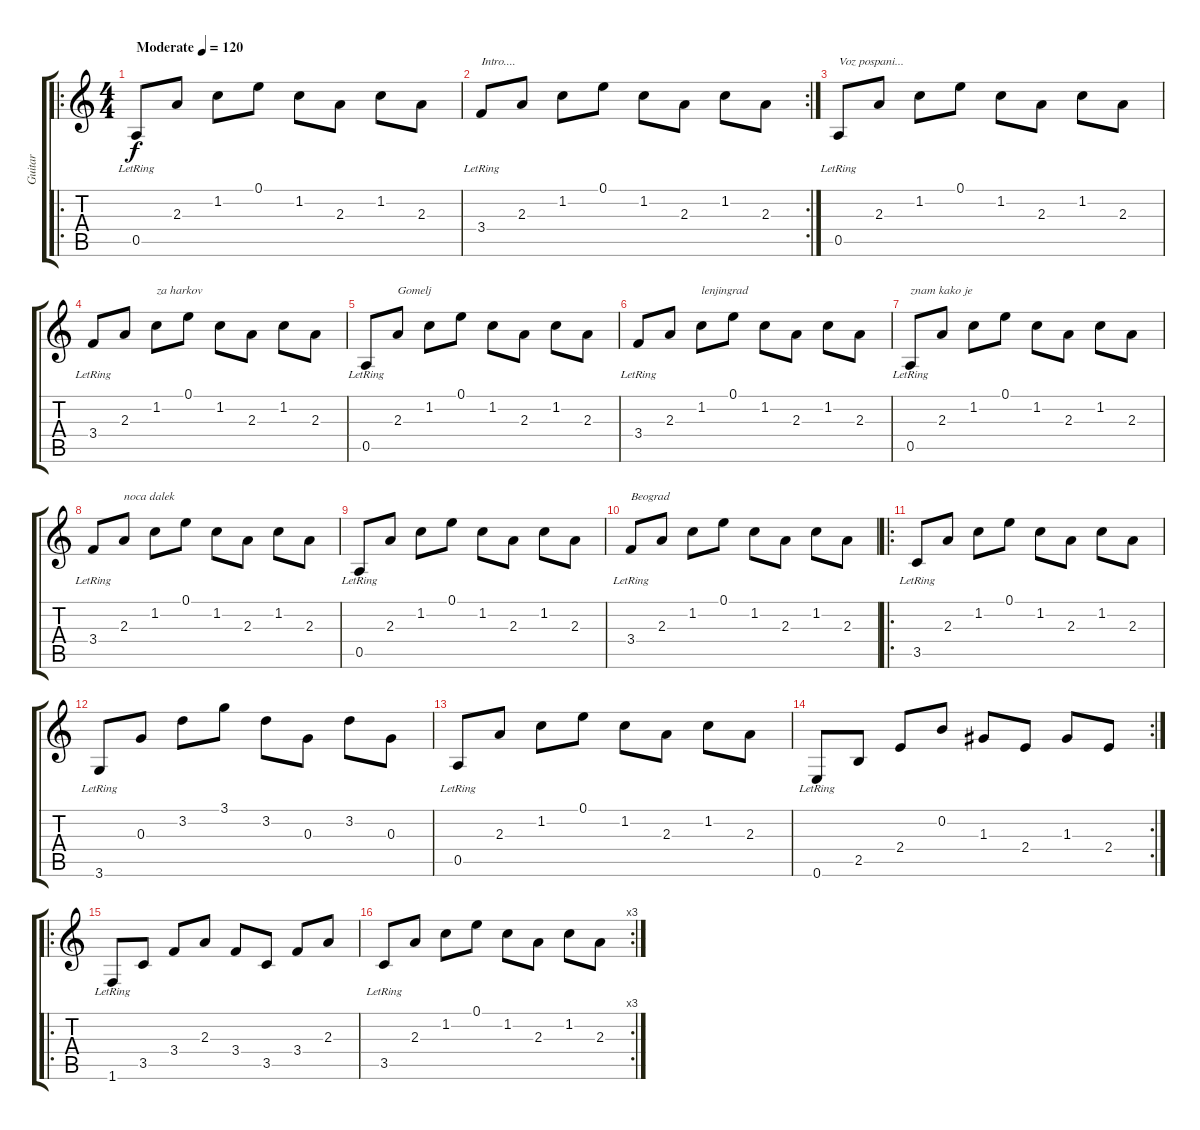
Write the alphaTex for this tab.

\track ("Guitar" "Guitar") {instrument acousticguitarsteel}
\staff {score tabs}
\tuning (E4 B3 G3 D3 A2 E2) {hide}
\ro
\ts (4 4)
\tempo (120 "Moderate")
\clef g2
\ks c
0.5{lr}.8{dy f instrument acousticguitarsteel} 2.3.8 1.2.8 0.1.8 1.2.8 2.3.8 1.2.8 2.3.8 |
\rc 2
3.4{lr}.8{txt "Intro...."} 2.3.8 1.2.8 0.1.8 1.2.8 2.3.8 1.2.8 2.3.8 |
0.5{lr}.8{txt "Voz pospani..."} 2.3.8 1.2.8 0.1.8 1.2.8 2.3.8 1.2.8 2.3.8 |
3.4{lr}.8 2.3.8 1.2.8{txt "za harkov"} 0.1.8 1.2.8 2.3.8 1.2.8 2.3.8 |
0.5{lr}.8 2.3.8{txt "Gomelj"} 1.2.8 0.1.8 1.2.8 2.3.8 1.2.8 2.3.8 |
3.4{lr}.8 2.3.8 1.2.8{txt "lenjingrad"} 0.1.8 1.2.8 2.3.8 1.2.8 2.3.8 |
0.5{lr}.8{txt "znam kako je"} 2.3.8 1.2.8 0.1.8 1.2.8 2.3.8 1.2.8 2.3.8 |
3.4{lr}.8 2.3.8{txt "noca dalek"} 1.2.8 0.1.8 1.2.8 2.3.8 1.2.8 2.3.8 |
0.5{lr}.8 2.3.8 1.2.8 0.1.8 1.2.8 2.3.8 1.2.8 2.3.8 |
3.4{lr}.8{txt "Beograd"} 2.3.8 1.2.8 0.1.8 1.2.8 2.3.8 1.2.8 2.3.8 |
\ro
3.5{lr}.8 2.3.8 1.2.8 0.1.8 1.2.8 2.3.8 1.2.8 2.3.8 |
3.6{lr}.8 0.3.8 3.2.8 3.1.8 3.2.8 0.3.8 3.2.8 0.3.8 |
0.5{lr}.8 2.3.8 1.2.8 0.1.8 1.2.8 2.3.8 1.2.8 2.3.8 |
\rc 2
0.6{lr}.8 2.5.8 2.4.8 0.2.8 1.3.8 2.4.8 1.3.8 2.4.8 |
\ro
1.6{lr}.8 3.5.8 3.4.8 2.3.8 3.4.8 3.5.8 3.4.8 2.3.8 |
\rc 3
3.5{lr}.8 2.3.8 1.2.8 0.1.8 1.2.8 2.3.8 1.2.8 2.3.8
